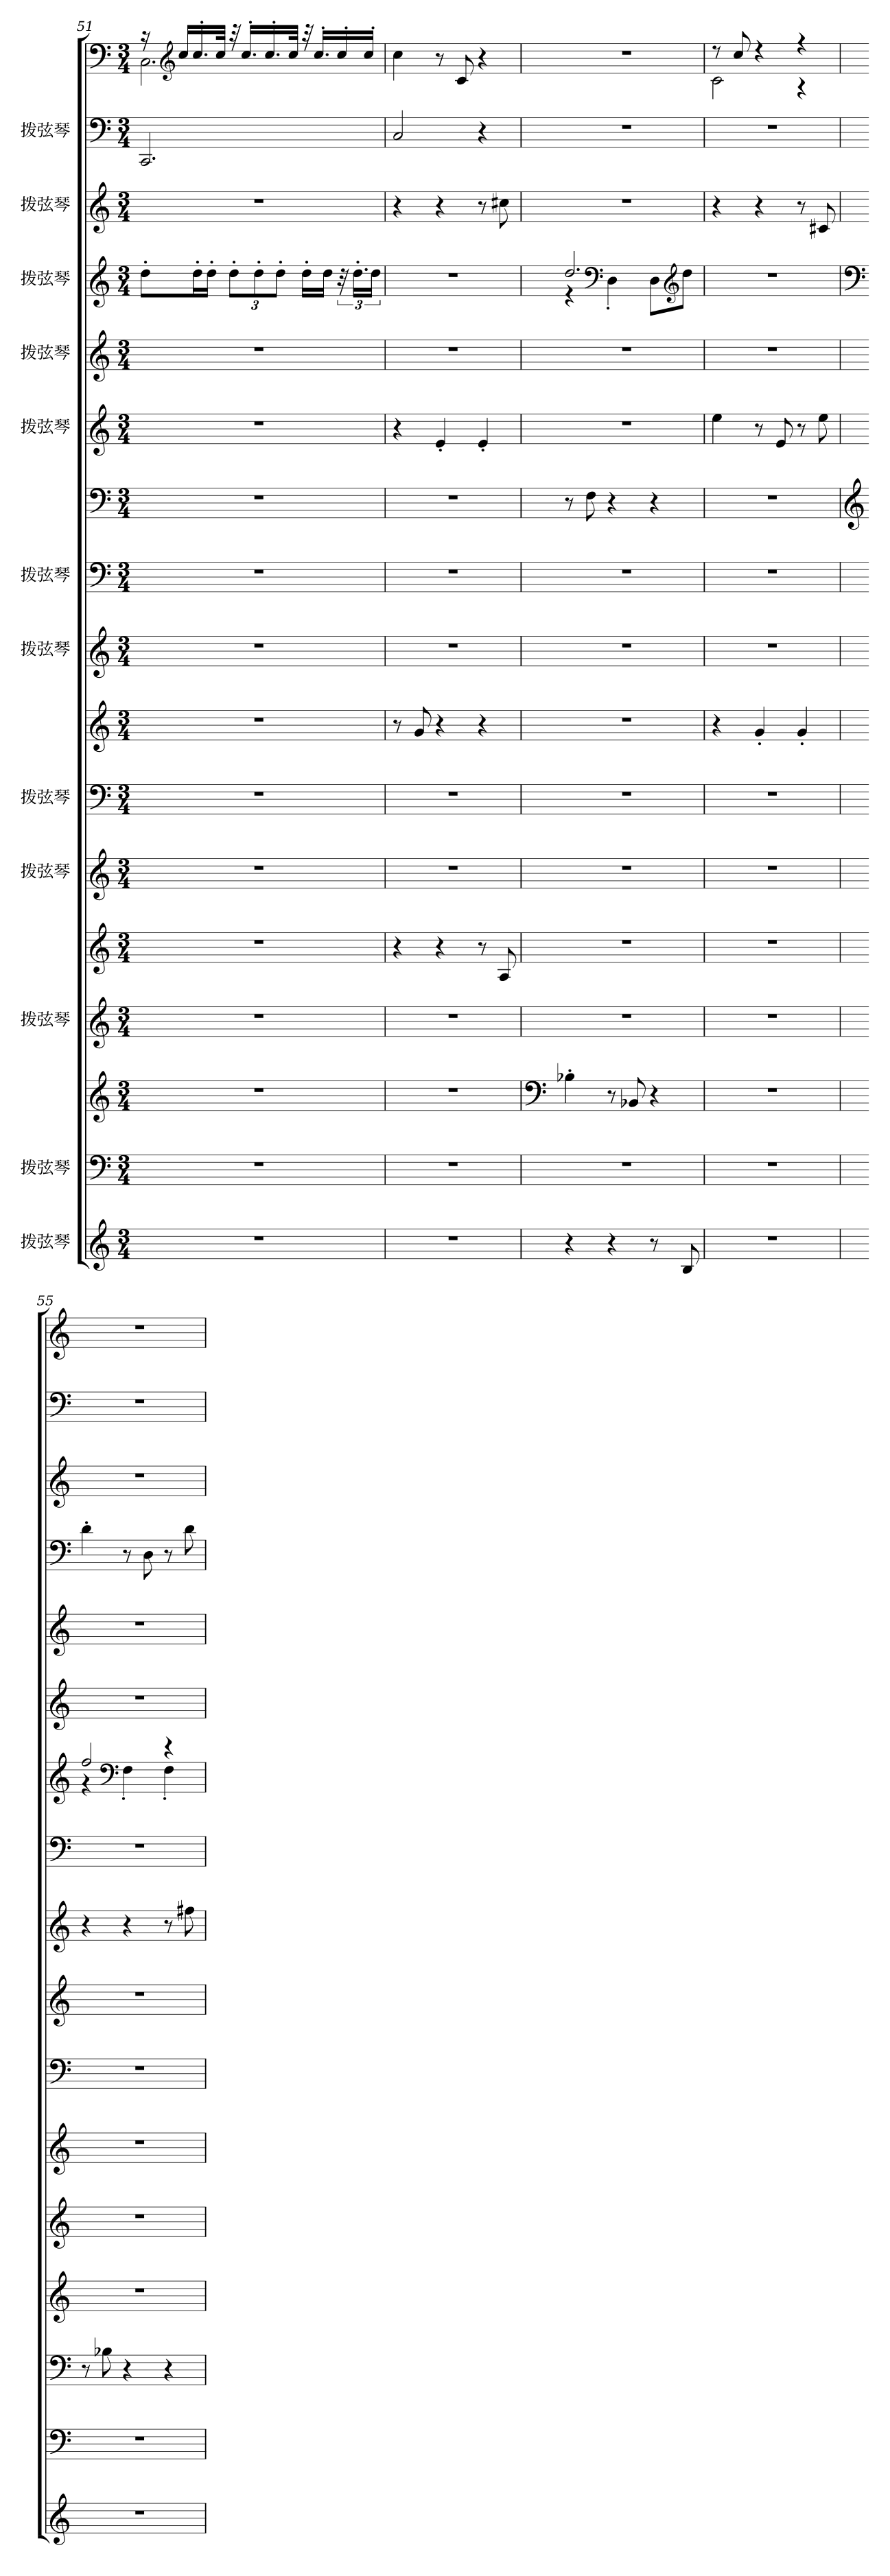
**kern	**kern	**kern	**kern	**kern	**kern	**kern	**kern	**kern	**kern	**kern	**kern	**kern	**kern	**kern	**kern	**kern
*part12	*part11	*part11	*part10	*part10	*part9	*part8	*part8	*part7	*part6	*part6	*part5	*part4	*part3	*part2	*part1	*part1
*staff17	*staff16	*staff15	*staff14	*staff13	*staff12	*staff11	*staff10	*staff9	*staff8	*staff7	*staff6	*staff5	*staff4	*staff3	*staff2	*staff1
*I"拨弦琴	*I"拨弦琴	*	*I"拨弦琴	*	*I"拨弦琴	*I"拨弦琴	*	*I"拨弦琴	*I"拨弦琴	*	*I"拨弦琴	*I"拨弦琴	*I"拨弦琴	*I"拨弦琴	*I"拨弦琴	*
!!LO:PB:g=z
*clefG2	*clefF4	*clefG2	*clefG2	*clefG2	*clefG2	*clefF4	*clefG2	*clefG2	*clefF4	*clefF4	*clefG2	*clefG2	*clefG2	*clefG2	*clefF4	*clefF4
*k[]	*k[]	*k[]	*k[]	*k[]	*k[]	*k[]	*k[]	*k[]	*k[]	*k[]	*k[]	*k[]	*k[]	*k[]	*k[]	*k[]
*M3/4	*M3/4	*M3/4	*M3/4	*M3/4	*M3/4	*M3/4	*M3/4	*M3/4	*M3/4	*M3/4	*M3/4	*M3/4	*M3/4	*M3/4	*M3/4	*M3/4
=51	=51	=51	=51	=51	=51	=51	=51	=51	=51	=51	=51	=51	=51	=51	=51	=51
*	*	*	*	*	*	*	*	*	*	*	*	*	*	*	*	*^
2.r	2.r	2.r	2.r	2.r	2.r	2.r	2.r	2.r	2.r	2.r	2.r	2.r	8dd'\L	2.r	2.CC/	16r	2.C\
*	*	*	*	*	*	*	*	*	*	*	*	*	*	*	*	*clefG2	*
.	.	.	.	.	.	.	.	.	.	.	.	.	.	.	.	16cc/LL	.
.	.	.	.	.	.	.	.	.	.	.	.	.	16dd'\L	.	.	16.cc'/	.
.	.	.	.	.	.	.	.	.	.	.	.	.	16dd'\JJ	.	.	.	.
.	.	.	.	.	.	.	.	.	.	.	.	.	.	.	.	32cc/JJk	.
*	*	*	*	*	*	*	*	*	*	*	*	*	*Xbrackettup	*	*	*	*
.	.	.	.	.	.	.	.	.	.	.	.	.	12dd'\L	.	.	32r	.
.	.	.	.	.	.	.	.	.	.	.	.	.	.	.	.	16.cc'/LL	.
.	.	.	.	.	.	.	.	.	.	.	.	.	12dd'\	.	.	.	.
.	.	.	.	.	.	.	.	.	.	.	.	.	.	.	.	16.cc'/	.
.	.	.	.	.	.	.	.	.	.	.	.	.	12dd'\J	.	.	.	.
.	.	.	.	.	.	.	.	.	.	.	.	.	.	.	.	32cc/JJk	.
.	.	.	.	.	.	.	.	.	.	.	.	.	16dd'\LL	.	.	32r	.
.	.	.	.	.	.	.	.	.	.	.	.	.	.	.	.	16.cc'/LL	.
.	.	.	.	.	.	.	.	.	.	.	.	.	16dd\JJ	.	.	.	.
*	*	*	*	*	*	*	*	*	*	*	*	*	*brackettup	*	*	*	*
.	.	.	.	.	.	.	.	.	.	.	.	.	48r	.	.	16cc'/	.
.	.	.	.	.	.	.	.	.	.	.	.	.	24.dd'\LL	.	.	.	.
.	.	.	.	.	.	.	.	.	.	.	.	.	.	.	.	16cc'/JJ	.
.	.	.	.	.	.	.	.	.	.	.	.	.	24dd\JJ	.	.	.	.
*	*	*	*	*	*	*	*	*	*	*	*	*	*	*	*	*v	*v
=52	=52	=52	=52	=52	=52	=52	=52	=52	=52	=52	=52	=52	=52	=52	=52	=52
2.r	2.r	2.r	2.r	4r	2.r	2.r	8r	2.r	2.r	2.r	4r	2.r	2.r	4r	2C/	4cc\
.	.	.	.	.	.	.	8g/	.	.	.	.	.	.	.	.	.
.	.	.	.	4r	.	.	4r	.	.	.	4e'/	.	.	4r	.	8r
.	.	.	.	.	.	.	.	.	.	.	.	.	.	.	.	8c/
.	.	.	.	8r	.	.	4r	.	.	.	4e'/	.	.	8r	4r	4r
.	.	.	.	8A/	.	.	.	.	.	.	.	.	.	8cc#X\	.	.
=53	=53	=53	=53	=53	=53	=53	=53	=53	=53	=53	=53	=53	=53	=53	=53	=53
*	*	*clefF4	*	*	*	*	*	*	*	*	*	*	*	*	*	*
*	*	*	*	*	*	*	*	*	*	*	*	*	*^	*	*	*
4r	2.r	4B-X'\	2.r	2.r	2.r	2.r	2.r	2.r	2.r	8r	2.r	2.r	2.dd/	4r	2.r	2.r	2.r
.	.	.	.	.	.	.	.	.	.	8F\	.	.	.	.	.	.	.
*	*	*	*	*	*	*	*	*	*	*	*	*	*clefF4	*	*	*	*
4r	.	8r	.	.	.	.	.	.	.	4r	.	.	.	4D'\	.	.	.
.	.	8BB-X/	.	.	.	.	.	.	.	.	.	.	.	.	.	.	.
8r	.	4r	.	.	.	.	.	.	.	4r	.	.	.	8D\L	.	.	.
*	*	*	*	*	*	*	*	*	*	*	*	*	*clefG2	*	*	*	*
8B/	.	.	.	.	.	.	.	.	.	.	.	.	.	8dd\J	.	.	.
*	*	*	*	*	*	*	*	*	*	*	*	*	*v	*v	*	*	*
!!LO:PB:g=z
=54	=54	=54	=54	=54	=54	=54	=54	=54	=54	=54	=54	=54	=54	=54	=54	=54
*	*	*	*	*	*	*	*	*	*	*	*	*	*	*	*	*^
2.r	2.r	2.r	2.r	2.r	2.r	2.r	4r	2.r	2.r	2.r	4ee\	2.r	2.r	4r	2.r	8r	2c\
.	.	.	.	.	.	.	.	.	.	.	.	.	.	.	.	8cc/	.
.	.	.	.	.	.	.	4g'/	.	.	.	8r	.	.	4r	.	4r	.
.	.	.	.	.	.	.	.	.	.	.	8e/	.	.	.	.	.	.
.	.	.	.	.	.	.	4g'/	.	.	.	8r	.	.	8r	.	4r	4r
.	.	.	.	.	.	.	.	.	.	.	8ee\	.	.	8c#X/	.	.	.
*	*	*	*	*	*	*	*	*	*	*	*	*	*	*	*	*v	*v
=55	=55	=55	=55	=55	=55	=55	=55	=55	=55	=55	=55	=55	=55	=55	=55	=55
*	*	*	*	*	*	*	*	*	*	*clefG2	*	*	*clefF4	*	*	*
*	*	*	*	*	*	*	*	*	*	*^	*	*	*	*	*	*
2.r	2.r	8r	2.r	2.r	2.r	2.r	2.r	4r	2.r	2ff/	4r	2.r	2.r	4d'\	2.r	2.r	2.r
.	.	8B-X\	.	.	.	.	.	.	.	.	.	.	.	.	.	.	.
*	*	*	*	*	*	*	*	*	*	*clefF4	*	*	*	*	*	*	*
.	.	4r	.	.	.	.	.	4r	.	.	4F'\	.	.	8r	.	.	.
.	.	.	.	.	.	.	.	.	.	.	.	.	.	8D\	.	.	.
.	.	4r	.	.	.	.	.	8r	.	4r	4F'\	.	.	8r	.	.	.
.	.	.	.	.	.	.	.	8ff#X\	.	.	.	.	.	8d\	.	.	.
*	*	*	*	*	*	*	*	*	*	*v	*v	*	*	*	*	*	*
=	=	=	=	=	=	=	=	=	=	=	=	=	=	=	=	=
*-	*-	*-	*-	*-	*-	*-	*-	*-	*-	*-	*-	*-	*-	*-	*-	*-
